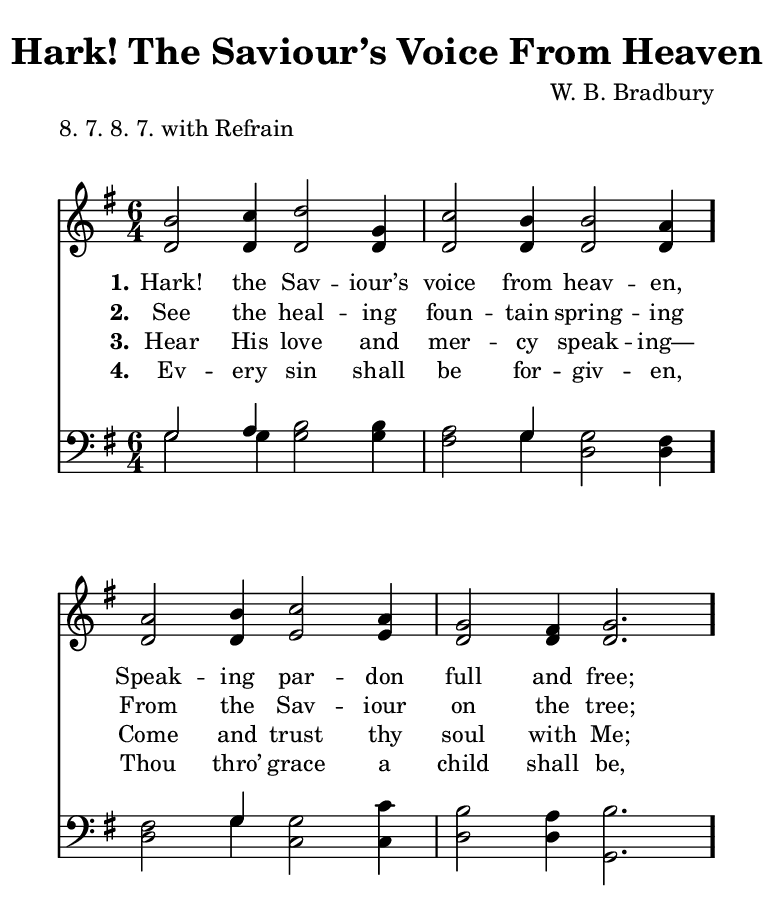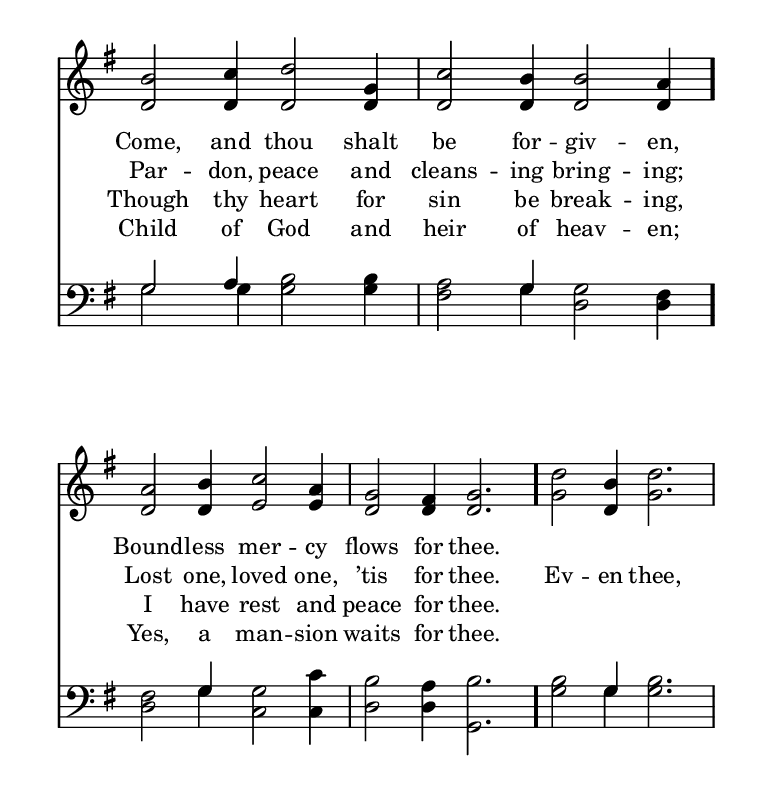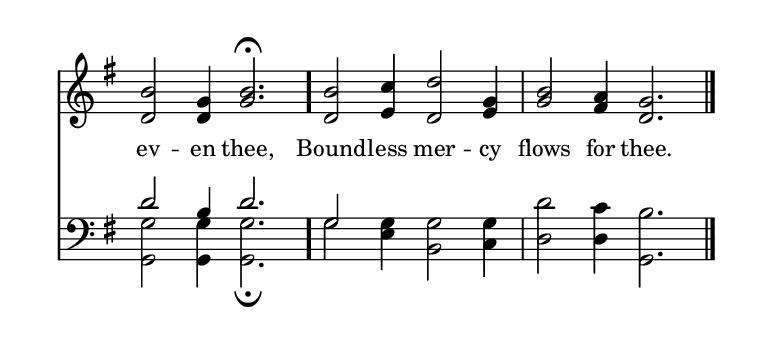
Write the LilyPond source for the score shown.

\include "common/global.ily"
\paper {
  \include "common/paper.ily"
  ragged-bottom = ##t
  ragged-last-bottom = ##t
  systems-per-page = ##f
  system-system-spacing.padding = 7
}

\header{
  hymnnumber = "86"
  title = "Hark! The Saviour’s Voice From Heaven"
  tunename = "Even Me"
  meter = "8. 7. 8. 7. with Refrain"
  poet = ""
  composer = "W. B. Bradbury"
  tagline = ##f
}

% for fermata in MIDI
ta = { \tempo 4=140 }
tb = { \tempo 4=70  }

patternAA = { \ta c2 c4 }

patternBA = { \ta c2 c4 c2 c4 | c2 c4 c2. }

patternCA = { \ta c2 c4 c2. | c2 c4 \tb c2. \ta }

global = {
  \include "common/overrides.ily"
  \override Staff.TimeSignature.style = #'numbered
  \time 6/4
  \override Score.MetronomeMark.transparent = ##t % hide all fermata changes too
  \ta
  \key g \major
  %\partial 4
  \autoBeamOff
}

notesSoprano = {
\global
\relative c'' {

  \changePitch \patternAA { b c d g, | c b b a }
  \changePitch \patternBA { a b c a | g fis g }
  \changePitch \patternAA { b c d g, | c b b a }
  \changePitch \patternBA { a b c a | g fis g }

  \changePitch \patternCA { d' b d | b g b \fermata }
  \changePitch \patternBA { b c d g, | b a g }

  \bar "|."

}
}

notesAlto = {
\global
\relative e' {

  \changePitch \patternAA { d d d d | d d d d }
  \changePitch \patternBA { d d e e | d d d }
  \changePitch \patternAA { d d d d | d d d d }
  \changePitch \patternBA { d d e e | d d d }

  \changePitch \patternCA { g d g | d d g }
  \changePitch \patternBA { d e d e | g fis d }

}
}

notesTenor = {
\global
\relative a {

  \changePitch \patternAA { g a b b | a g g fis }
  \changePitch \patternBA { fis g g c | b a b }
  \changePitch \patternAA { g a b b | a g g fis }
  \changePitch \patternBA { fis g g c | b a b }

  \changePitch \patternCA { b g b | d b d }
  \changePitch \patternBA { g, g g g | d' c b }

}
}

notesBass = {
\global
\relative f {

  \changePitch \patternAA { g g g g | fis g d d }
  \changePitch \patternBA { d | g c, c | d d g, }
  \changePitch \patternAA { g' g g g | fis g d d }
  \changePitch \patternBA { d g c, c | d d g, }

  \changePitch \patternCA { g' g g | < g g, > < g g, > < g g, >_\fermata }
  \changePitch \patternBA { g e b c | d d g, }

}
}

Refrain = \lyricmode {

Ev -- en thee, ev -- en thee, \bar "."
Bound -- less mer -- cy flows for thee.

}

wordsA = \lyricmode {
\set stanza = "1."

Hark! the Sav -- iour’s voice from heav -- en, \bar "."
Speak -- ing par -- don full and free; \bar "."
Come, and thou shalt be for -- giv -- en, \bar "."
Bound -- less mer -- cy flows for thee. \bar "."

}

wordsB = \lyricmode {
\set stanza = "2."

See the heal -- ing foun -- tain spring -- ing
From the Sav -- iour on the tree;
Par -- don, peace and cleans -- ing bring -- ing;
Lost one, loved one, ’tis for thee.

\Refrain

}

wordsC = \lyricmode {
\set stanza = "3."

Hear His love and mer -- cy speak -- ing—
Come and trust thy soul with Me;
Though thy heart for sin be break -- ing,
I have rest and peace for thee.

}

wordsD = \lyricmode {
\set stanza = "4."

Ev -- ery sin shall be for -- giv -- en,
Thou thro’ grace a child shall be,
Child of God and heir of heav -- en;
Yes, a man -- sion waits for thee.

}

\score {
  \context ChoirStaff <<
    \context Staff = upper <<
      \set Staff.autoBeaming = ##f
      \set ChoirStaff.systemStartDelimiter = #'SystemStartBar
      \set ChoirStaff.printPartCombineTexts = ##f
      \partcombine #'(2 . 9) \notesSoprano \notesAlto
      \context NullVoice = sopranos { \voiceOne << \notesSoprano >> }
      \context NullVoice = altos { \voiceTwo << \notesAlto >> }
      \context Lyrics = one   \lyricsto sopranos \wordsA
      \context Lyrics = two   \lyricsto sopranos \wordsB
      \context Lyrics = three \lyricsto sopranos \wordsC
      \context Lyrics = four  \lyricsto sopranos \wordsD
    >>
    \context Staff = men <<
      \set Staff.autoBeaming = ##f
      \clef bass
      \set ChoirStaff.printPartCombineTexts = ##f
      \partcombine #'(2 . 9) \notesTenor \notesBass
      \context NullVoice = tenors { \voiceOne << \notesTenor >> }
      \context NullVoice = basses { \voiceTwo << \notesBass >> }
    >>
  >>
  \layout {
    \include "common/layout.ily"
  }
  \midi{
    \include "common/midi.ily"
  }
}

\version "2.19.49"  % necessary for upgrading to future LilyPond versions.

% vi:set et ts=2 sw=2 ai nocindent syntax=lilypond:
